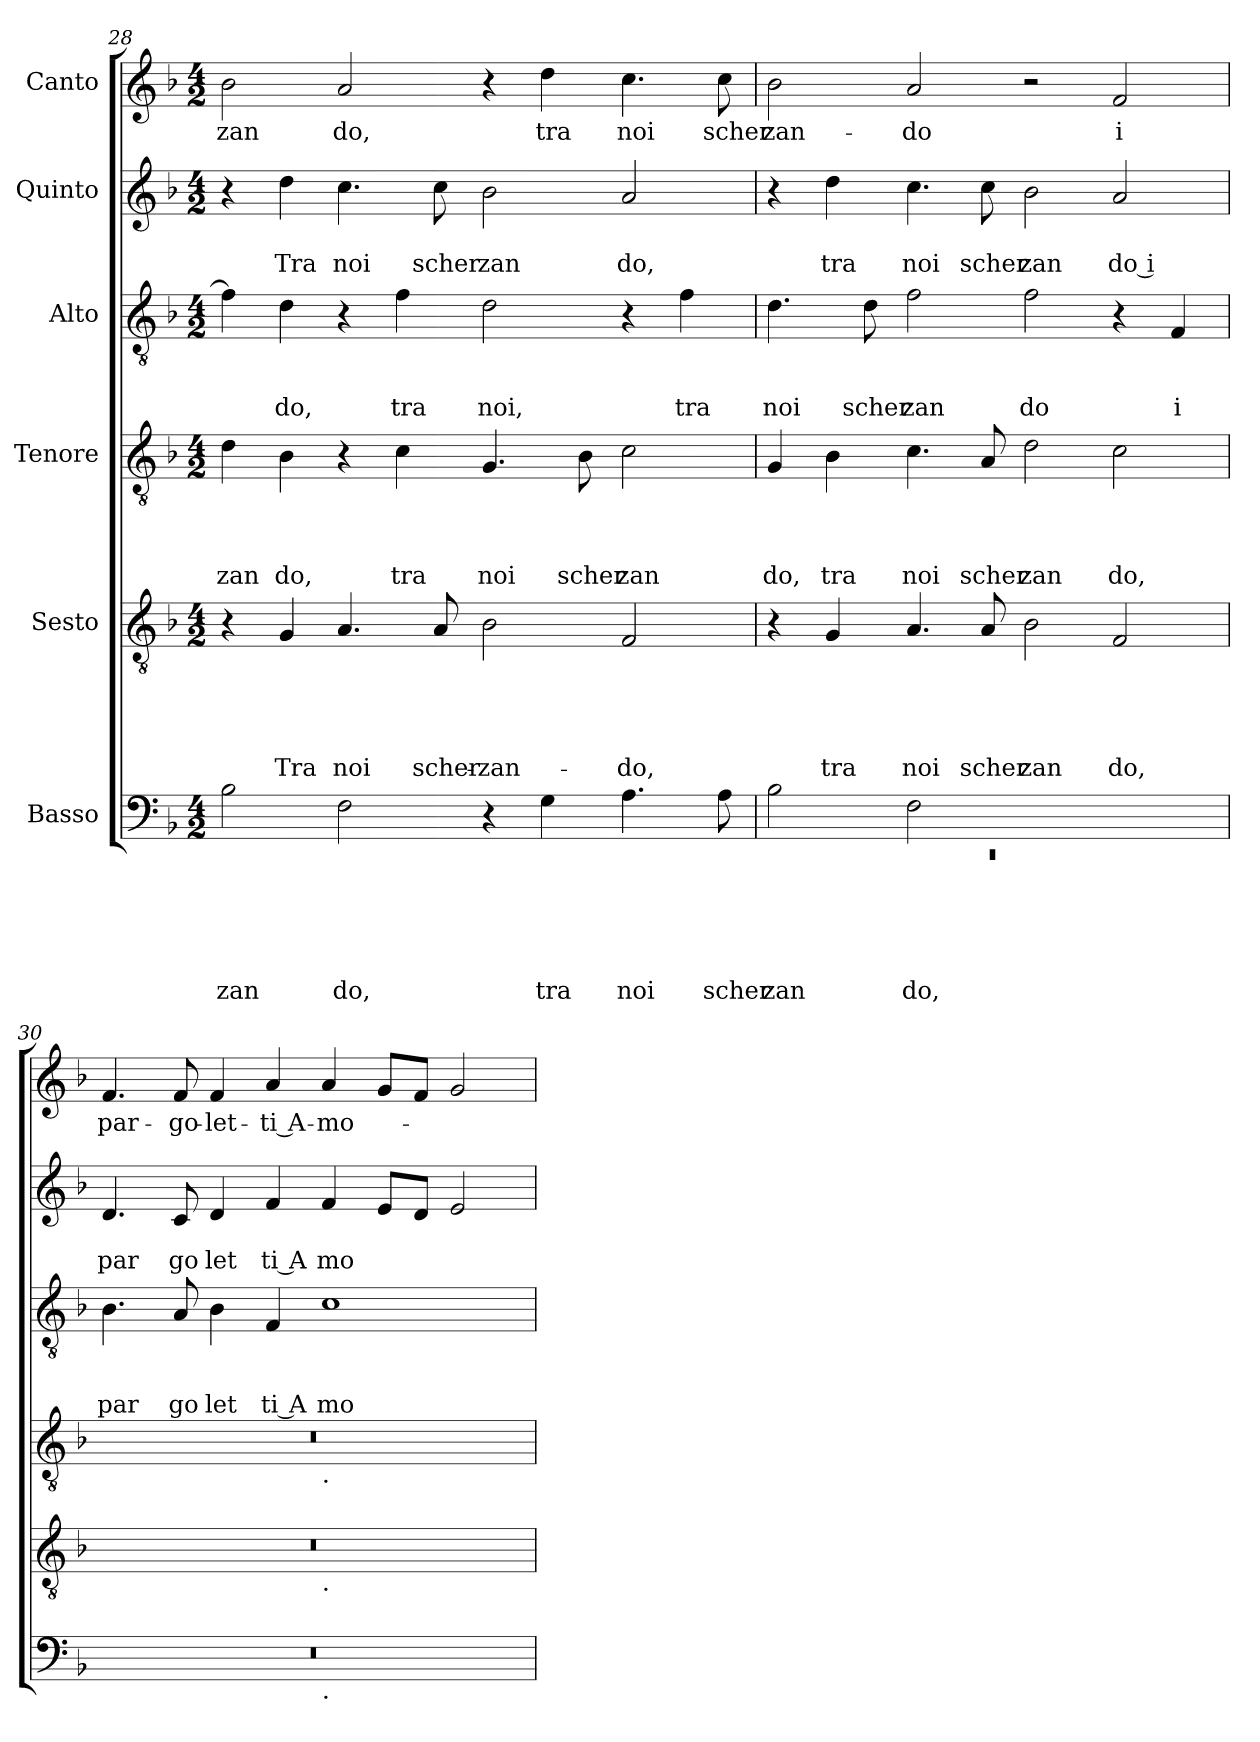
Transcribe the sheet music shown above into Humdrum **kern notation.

**kern	**text	**text	**text	**text	**text	**text	**kern	**text	**text	**text	**text	**text	**kern	**text	**text	**text	**text	**kern	**text	**text	**text	**kern	**text	**text	**kern	**text
*part6	*part6	*part6	*part6	*part6	*part6	*part6	*part5	*part5	*part5	*part5	*part5	*part5	*part4	*part4	*part4	*part4	*part4	*part3	*part3	*part3	*part3	*part2	*part2	*part2	*part1	*part1
*staff6	*staff6	*staff6	*staff6	*staff6	*staff6	*staff6	*staff5	*staff5	*staff5	*staff5	*staff5	*staff5	*staff4	*staff4	*staff4	*staff4	*staff4	*staff3	*staff3	*staff3	*staff3	*staff2	*staff2	*staff2	*staff1	*staff1
*I"Basso	*	*	*	*	*	*	*I"Sesto	*	*	*	*	*	*I"Tenore	*	*	*	*	*I"Alto	*	*	*	*I"Quinto	*	*	*I"Canto	*
*clefF4	*	*	*	*	*	*	*clefGv2	*	*	*	*	*	*clefGv2	*	*	*	*	*clefGv2	*	*	*	*clefG2	*	*	*clefG2	*
*k[b-]	*	*	*	*	*	*	*k[b-]	*	*	*	*	*	*k[b-]	*	*	*	*	*k[b-]	*	*	*	*k[b-]	*	*	*k[b-]	*
*F:	*	*	*	*	*	*	*F:	*	*	*	*	*	*F:	*	*	*	*	*F:	*	*	*	*F:	*	*	*F:	*
*M4/2	*	*	*	*	*	*	*M4/2	*	*	*	*	*	*M4/2	*	*	*	*	*M4/2	*	*	*	*M4/2	*	*	*M4/2	*
=28	=28	=28	=28	=28	=28	=28	=28	=28	=28	=28	=28	=28	=28	=28	=28	=28	=28	=28	=28	=28	=28	=28	=28	=28	=28	=28
!	!	!	!	!	!	!LO:LY:b	!	!	!	!	!	!	!	!	!	!	!LO:LY:b	!	!	!	!	!	!	!	!	!LO:LY:b
2B-\	.	.	.	.	.	zan	4r	.	.	.	.	.	4d\	.	.	.	zan	4f\]	.	.	.	4r	.	.	2b-\	zan
!	!	!	!	!	!	!	!	!	!	!	!	!LO:LY:b	!	!	!	!	!LO:LY:b	!	!	!	!LO:LY:b	!	!	!LO:LY:b	!	!
.	.	.	.	.	.	.	4G/	.	.	.	.	Tra	4B-\	.	.	.	do,	4d\	.	.	-do,	4dd\	.	Tra	.	.
!	!	!	!	!	!	!LO:LY:b	!	!	!	!	!	!LO:LY:b	!	!	!	!	!	!	!	!	!	!	!	!LO:LY:b	!	!LO:LY:b
2F\	.	.	.	.	.	do,	4.A/	.	.	.	.	noi	4r	.	.	.	.	4r	.	.	.	4.cc\	.	noi	2a/	do,
!	!	!	!	!	!	!	!	!	!	!	!	!	!	!	!	!	!LO:LY:b	!	!	!	!LO:LY:b	!	!	!	!	!
.	.	.	.	.	.	.	.	.	.	.	.	.	4c\	.	.	.	tra	4f\	.	.	tra	.	.	.	.	.
!	!	!	!	!	!	!	!	!	!	!	!	!LO:LY:b	!	!	!	!	!	!	!	!	!	!	!	!LO:LY:b	!	!
.	.	.	.	.	.	.	8A/	.	.	.	.	scher-	.	.	.	.	.	.	.	.	.	8cc\	.	scher	.	.
!	!	!	!	!	!	!	!	!	!	!	!	!LO:LY:b	!	!	!	!	!LO:LY:b	!	!	!	!LO:LY:b	!	!	!LO:LY:b	!	!
4r	.	.	.	.	.	.	2B-\	.	.	.	.	-zan-	4.G/	.	.	.	noi	2d\	.	.	noi,	2b-\	.	zan	4r	.
!	!	!	!	!	!	!LO:LY:b	!	!	!	!	!	!	!	!	!	!	!	!	!	!	!	!	!	!	!	!LO:LY:b
4G\	.	.	.	.	.	tra	.	.	.	.	.	.	.	.	.	.	.	.	.	.	.	.	.	.	4dd\	tra
!	!	!	!	!	!	!	!	!	!	!	!	!	!	!	!	!	!LO:LY:b	!	!	!	!	!	!	!	!	!
.	.	.	.	.	.	.	.	.	.	.	.	.	8B-\	.	.	.	scher	.	.	.	.	.	.	.	.	.
!	!	!	!	!	!	!LO:LY:b	!	!	!	!	!	!LO:LY:b	!	!	!	!	!LO:LY:b	!	!	!	!	!	!	!LO:LY:b	!	!LO:LY:b
4.A\	.	.	.	.	.	noi	2F/	.	.	.	.	-do,	2c\	.	.	.	zan	4r	.	.	.	2a/	.	do,	4.cc\	noi
!	!	!	!	!	!	!	!	!	!	!	!	!	!	!	!	!	!	!	!	!	!LO:LY:b	!	!	!	!	!
.	.	.	.	.	.	.	.	.	.	.	.	.	.	.	.	.	.	4f\	.	.	tra	.	.	.	.	.
!	!	!	!	!	!	!LO:LY:b	!	!	!	!	!	!	!	!	!	!	!	!	!	!	!	!	!	!	!	!LO:LY:b
8A\	.	.	.	.	.	scher	.	.	.	.	.	.	.	.	.	.	.	.	.	.	.	.	.	.	8cc\	scher
!!LO:LB:g=z
=29	=29	=29	=29	=29	=29	=29	=29	=29	=29	=29	=29	=29	=29	=29	=29	=29	=29	=29	=29	=29	=29	=29	=29	=29	=29	=29
*^	*	*	*	*	*	*	*	*	*	*	*	*	*	*	*	*	*	*	*	*	*	*	*	*	*	*
!	!LO:N:vis=1	!	!	!	!	!	!LO:LY:b	!	!	!	!	!	!	!	!	!	!	!LO:LY:b	!	!	!	!LO:LY:b	!	!	!	!	!LO:LY:b
2B-\	0rEE	.	.	.	.	.	zan	4r	.	.	.	.	.	4G/	.	.	.	do,	4.d\	.	.	noi	4r	.	.	2b-\	zan-
!	!	!	!	!	!	!	!	!	!	!	!	!	!LO:LY:b	!	!	!	!	!LO:LY:b	!	!	!	!	!	!	!LO:LY:b	!	!
.	.	.	.	.	.	.	.	4G/	.	.	.	.	tra	4B-\	.	.	.	tra	.	.	.	.	4dd\	.	tra	.	.
!	!	!	!	!	!	!	!	!	!	!	!	!	!	!	!	!	!	!	!	!	!	!LO:LY:b	!	!	!	!	!
.	.	.	.	.	.	.	.	.	.	.	.	.	.	.	.	.	.	.	8d\	.	.	scher	.	.	.	.	.
!	!	!	!	!	!	!	!LO:LY:b	!	!	!	!	!	!LO:LY:b	!	!	!	!	!LO:LY:b	!	!	!	!LO:LY:b	!	!	!LO:LY:b	!	!LO:LY:b
2F\	.	.	.	.	.	.	do,	4.A/	.	.	.	.	noi	4.c\	.	.	.	noi	2f\	.	.	zan	4.cc\	.	noi	2a/	-do
!	!	!	!	!	!	!	!	!	!	!	!	!	!LO:LY:b	!	!	!	!	!LO:LY:b	!	!	!	!	!	!	!LO:LY:b	!	!
.	.	.	.	.	.	.	.	8A/	.	.	.	.	scher	8A/	.	.	.	scher	.	.	.	.	8cc\	.	scher	.	.
!	!	!	!	!	!	!	!	!	!	!	!	!	!LO:LY:b	!	!	!	!	!LO:LY:b	!	!	!	!LO:LY:b	!	!	!LO:LY:b	!	!
1ryy	.	.	.	.	.	.	.	2B-\	.	.	.	.	zan	2d\	.	.	.	zan	2f\	.	.	do	2b-\	.	zan	2r	.
!	!	!	!	!	!	!	!	!	!	!	!	!	!LO:LY:b	!	!	!	!	!LO:LY:b	!	!	!	!	!	!	!LO:LY:b:rj	!	!LO:LY:b
.	.	.	.	.	.	.	.	2F/	.	.	.	.	do,	2c\	.	.	.	do,	4r	.	.	.	2a/	.	do i	2f/	i
!	!	!	!	!	!	!	!	!	!	!	!	!	!	!	!	!	!	!	!	!	!	!LO:LY:b	!	!	!	!	!
.	.	.	.	.	.	.	.	.	.	.	.	.	.	.	.	.	.	.	4F/	.	.	i	.	.	.	.	.
=30	=30	=30	=30	=30	=30	=30	=30	=30	=30	=30	=30	=30	=30	=30	=30	=30	=30	=30	=30	=30	=30	=30	=30	=30	=30	=30	=30
!	!	!	!	!	!	!	!	!	!	!	!	!	!	!	!	!	!	!	!	!	!	!LO:LY:b	!	!	!LO:LY:b	!	!LO:LY:b
*	*	*	*	*	*	*	*	*^	*	*	*	*	*	*^	*	*	*	*	*	*	*	*	*	*	*	*	*
0r	1ryy	.	.	.	.	.	.	0r	1ryy	.	.	.	.	.	0r	1ryy	.	.	.	.	4.B-\	.	.	par	4.d/	.	par	4.f/	par-
!	!	!	!	!	!	!	!	!	!	!	!	!	!	!	!	!	!	!	!	!	!	!	!	!LO:LY:b	!	!	!LO:LY:b	!	!LO:LY:b
.	.	.	.	.	.	.	.	.	.	.	.	.	.	.	.	.	.	.	.	.	8A/	.	.	go	8c/	.	go	8f/	-go-
!	!	!	!	!	!	!	!	!	!	!	!	!	!	!	!	!	!	!	!	!	!	!	!	!LO:LY:b	!	!	!LO:LY:b	!	!LO:LY:b
.	.	.	.	.	.	.	.	.	.	.	.	.	.	.	.	.	.	.	.	.	4B-\	.	.	let	4d/	.	let	4f/	-let-
!	!	!	!	!	!	!	!	!	!	!	!	!	!	!	!	!	!	!	!	!	!	!	!	!LO:LY:b:rj	!	!	!LO:LY:b:rj	!	!LO:LY:b:rj
.	.	.	.	.	.	.	.	.	.	.	.	.	.	.	.	.	.	.	.	.	4F/	.	.	ti A	4f/	.	ti A	4a/	-ti A-
!	!	!	!	!	!	!	!	!	!	!	!	!	!	!	!	!LO:TX:b:t=.	!	!	!	!	!	!	!	!	!	!	!	!	!
!	!	!	!	!	!	!	!	!	!LO:TX:b:t=.	!	!	!	!	!	!	!	!	!	!	!	!	!	!	!	!	!	!	!	!
!	!LO:TX:b:t=.	!	!	!	!	!	!	!	!	!	!	!	!	!	!	!	!	!	!	!	!	!	!	!	!	!	!	!	!
!	!	!	!	!	!	!	!	!	!	!	!	!	!	!	!	!	!	!	!	!	!	!	!	!LO:LY:b	!	!	!LO:LY:b	!	!LO:LY:b
.	1ryy	.	.	.	.	.	.	.	1ryy	.	.	.	.	.	.	1ryy	.	.	.	.	1c	.	.	mo	4f/	.	mo	4a/	-mo-
.	.	.	.	.	.	.	.	.	.	.	.	.	.	.	.	.	.	.	.	.	.	.	.	.	8e/L	.	.	8g/L	.
.	.	.	.	.	.	.	.	.	.	.	.	.	.	.	.	.	.	.	.	.	.	.	.	.	8d/J	.	.	8f/J	.
.	.	.	.	.	.	.	.	.	.	.	.	.	.	.	.	.	.	.	.	.	.	.	.	.	2e/	.	.	2g/	.
*v	*v	*	*	*	*	*	*	*	*	*	*	*	*	*	*v	*v	*	*	*	*	*	*	*	*	*	*	*	*	*
*	*	*	*	*	*	*	*v	*v	*	*	*	*	*	*	*	*	*	*	*	*	*	*	*	*	*	*	*
=	=	=	=	=	=	=	=	=	=	=	=	=	=	=	=	=	=	=	=	=	=	=	=	=	=	=
*-	*-	*-	*-	*-	*-	*-	*-	*-	*-	*-	*-	*-	*-	*-	*-	*-	*-	*-	*-	*-	*-	*-	*-	*-	*-	*-
